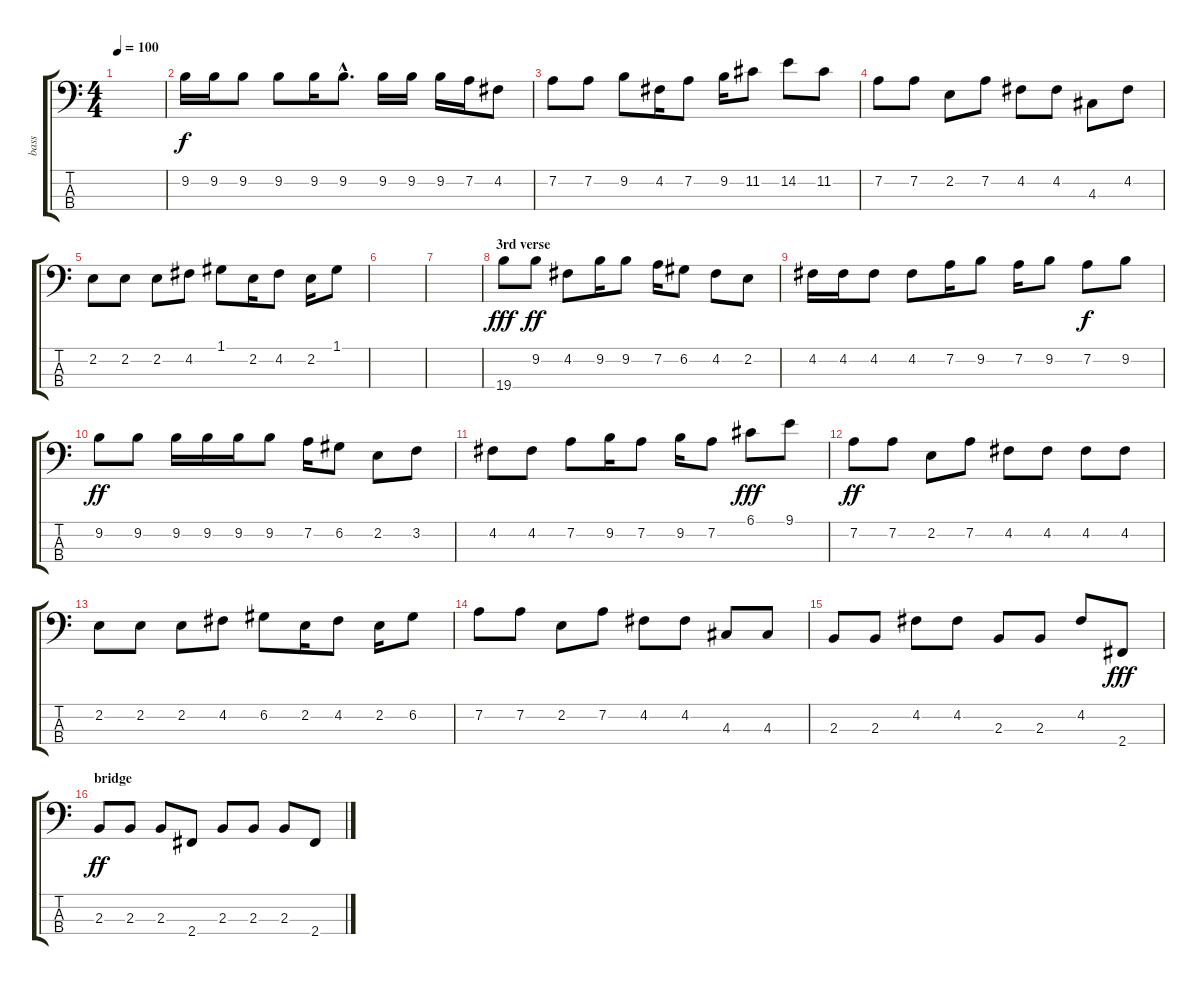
\track ("bass" "bass") {instrument electricbasspick}
\staff {score tabs}
\tuning (G2 D2 A1 E1) {hide}
\ts (4 4)
\tempo 100
\clef f4
\ks c
|
9.2.16 9.2.16 9.2.8 9.2.8 9.2.16 9.2{hac}.8{d} 9.2.16 9.2.16 9.2.16 7.2.16 4.2.8 |
7.2.8 7.2.8 9.2.8 4.2.16 7.2.8 9.2.16 11.2.8 14.2.8 11.2.8 |
7.2.8 7.2.8 2.2.8 7.2.8 4.2.8 4.2.8 4.3.8 4.2.8 |
2.2.8{dy f} 2.2.8 2.2.8 4.2.8 1.1.8 2.2.16 4.2.8 2.2.16 1.1.8 |
|
|
\section ("" "3rd verse")
19.4.8{dy fff} 9.2.8{dy ff} 4.2.8 9.2.16 9.2.8 7.2.16 6.2.8 4.2.8 2.2.8 |
4.2.16 4.2.16 4.2.8 4.2.8 7.2.16 9.2.8 7.2.16 9.2.8 7.2.8{dy f} 9.2.8 |
9.2.8{dy ff} 9.2.8 9.2.16 9.2.16 9.2.16 9.2.8 7.2.16 6.2.8 2.2.8 3.2.8 |
4.2.8 4.2.8 7.2.8 9.2.16 7.2.8 9.2.16 7.2.8 6.1.8{dy fff} 9.1.8 |
7.2.8{dy ff} 7.2.8 2.2.8 7.2.8 4.2.8 4.2.8 4.2.8 4.2.8 |
2.2.8 2.2.8 2.2.8 4.2.8 6.2.8 2.2.16 4.2.8 2.2.16 6.2.8 |
7.2.8 7.2.8 2.2.8 7.2.8 4.2.8 4.2.8 4.3.8 4.3.8 |
2.3.8 2.3.8 4.2.8 4.2.8 2.3.8 2.3.8 4.2.8 2.4.8{dy fff} |
\section ("" "bridge")
2.3.8{dy ff} 2.3.8 2.3.8 2.4.8 2.3.8 2.3.8 2.3.8 2.4.8
